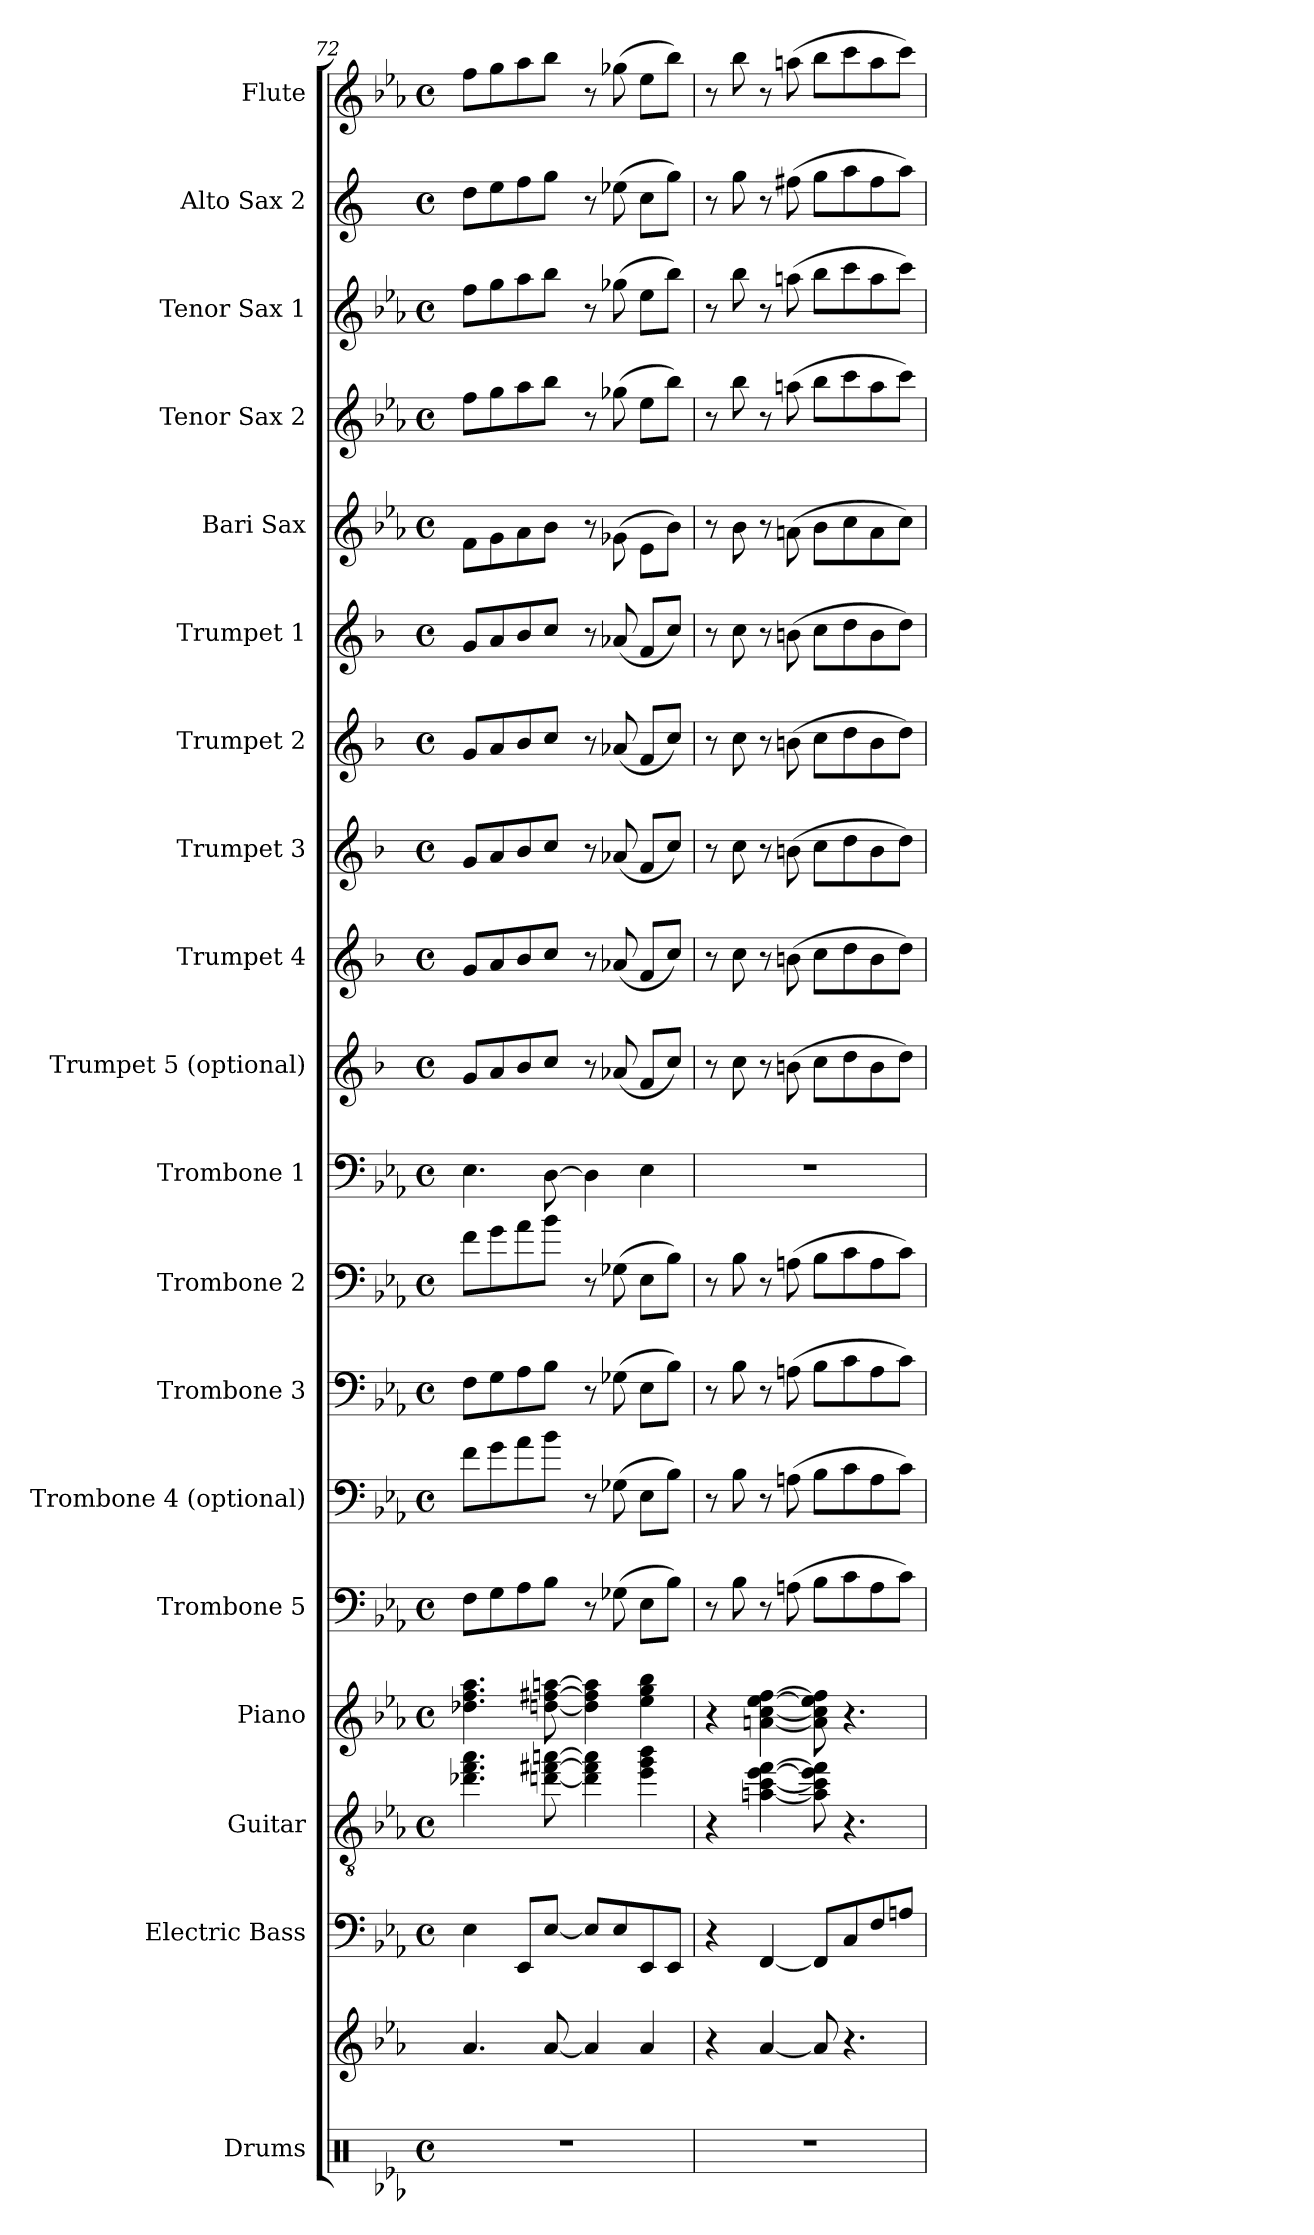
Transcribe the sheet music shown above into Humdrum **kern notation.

**kern	**kern	**kern	**kern	**kern	**kern	**kern	**kern	**kern	**kern	**kern	**kern	**kern	**kern	**kern	**kern	**kern	**kern	**kern	**kern
*part20	*part19	*part18	*part17	*part16	*part15	*part14	*part13	*part12	*part11	*part10	*part9	*part8	*part7	*part6	*part5	*part4	*part3	*part2	*part1
*staff20	*staff19	*staff18	*staff17	*staff16	*staff15	*staff14	*staff13	*staff12	*staff11	*staff10	*staff9	*staff8	*staff7	*staff6	*staff5	*staff4	*staff3	*staff2	*staff1
*I"Drums	*	*I"Electric Bass	*I"Guitar	*I"Piano	*I"Trombone 5	*I"Trombone 4 (optional)	*I"Trombone 3	*I"Trombone 2	*I"Trombone 1	*I"Trumpet 5 (optional)	*I"Trumpet 4	*I"Trumpet 3	*I"Trumpet 2	*I"Trumpet 1	*I"Bari Sax	*I"Tenor Sax 2	*I"Tenor Sax 1	*I"Alto Sax 2	*I"Flute
*	*	*	*	*I'Pno	*I'Trb	*I'Trb	*I'Trb	*I'Trb	*I'Trb	*I'Tpt	*I'Tpt	*I'Tpt	*I'Tpt	*I'Tpt	*	*I'T Sax	*I'T Sax	*I'A Sax	*I'Fl
*clefX	*clefG2	*clefF4	*clefGv2	*clefG2	*clefF4	*clefF4	*clefF4	*clefF4	*clefF4	*clefG2	*clefG2	*clefG2	*clefG2	*clefG2	*clefG2	*clefG2	*clefG2	*clefG2	*clefG2
*	*	*ITrd7c12	*	*	*	*	*	*	*	*ITrd1c2	*ITrd1c2	*ITrd1c2	*ITrd1c2	*ITrd1c2	*ITrd12c21	*ITrd8c14	*ITrd8c14	*ITrd5c9	*
*k[b-e-a-]	*k[b-e-a-]	*k[b-e-a-]	*k[b-e-a-]	*k[b-e-a-]	*k[b-e-a-]	*k[b-e-a-]	*k[b-e-a-]	*k[b-e-a-]	*k[b-e-a-]	*k[b-e-a-]	*k[b-e-a-]	*k[b-e-a-]	*k[b-e-a-]	*k[b-e-a-]	*k[b-e-a-]	*k[b-e-a-]	*k[b-e-a-]	*k[b-e-a-]	*k[b-e-a-]
*E-:	*E-:	*E-:	*E-:	*E-:	*E-:	*E-:	*E-:	*E-:	*E-:	*E-:	*E-:	*E-:	*E-:	*E-:	*E-:	*E-:	*E-:	*E-:	*E-:
*M4/4	*	*M4/4	*M4/4	*M4/4	*M4/4	*M4/4	*M4/4	*M4/4	*M4/4	*M4/4	*M4/4	*M4/4	*M4/4	*M4/4	*M4/4	*M4/4	*M4/4	*M4/4	*M4/4
*met(c)	*	*met(c)	*met(c)	*met(c)	*met(c)	*met(c)	*met(c)	*met(c)	*met(c)	*met(c)	*met(c)	*met(c)	*met(c)	*met(c)	*met(c)	*met(c)	*met(c)	*met(c)	*met(c)
=72	=72	=72	=72	=72	=72	=72	=72	=72	=72	=72	=72	=72	=72	=72	=72	=72	=72	=72	=72
1r	4.a-/	4EE-\	4.dd-X\ 4.ff\ 4.aa-\	4.dd-X\ 4.ff\ 4.aa-\	8F\L	8f\L	8F\L	8f\L	4.E-\	8f/L	8f/L	8f/L	8f/L	8f/L	8F\L	8f\L	8f\L	8f\L	8ff\L
.	.	.	.	.	8G\	8g\	8G\	8g\	.	8g/	8g/	8g/	8g/	8g/	8G\	8g\	8g\	8g\	8gg\
.	.	8EEE-/L	.	.	8A-\	8a-\	8A-\	8a-\	.	8a-/	8a-/	8a-/	8a-/	8a-/	8A-\	8a-\	8a-\	8a-\	8aa-\
.	[8a-/	[8EE-/J	[8ddn\ [8ff#\ [8aa\	[8ddn\ [8ff#\ [8aa\	8B-\J	8b-\J	8B-\J	8b-\J	[8D\	8b-/J	8b-/J	8b-/J	8b-/J	8b-/J	8B-\J	8b-\J	8b-\J	8b-\J	8bb-\J
.	4a-/]	8EE-/L]	4dd\] 4ff#\] 4aa\]	4dd\] 4ff#\] 4aa\]	8r	8r	8r	8r	4D\]	8r	8r	8r	8r	8r	8r	8r	8r	8r	8r
.	.	8EE-/	.	.	(>8G-X\	(>8G-X\	(>8G-X\	(>8G-X\	.	(<8g-X/	(<8g-X/	(<8g-X/	(<8g-X/	(<8g-X/	(>8G-X\	(>8g-X\	(>8g-X\	(>8g-X\	(>8gg-X\
.	4a-/	8EEE-/	4ee-\ 4gg\ 4bb-\	4ee-\ 4gg\ 4bb-\	8E-\L	8E-\L	8E-\L	8E-\L	4E-\	8e-/L	8e-/L	8e-/L	8e-/L	8e-/L	8E-\L	8e-\L	8e-\L	8e-\L	8ee-\L
.	.	8EEE-/J	.	.	8B-\J)	8B-\J)	8B-\J)	8B-\J)	.	8b-/J)	8b-/J)	8b-/J)	8b-/J)	8b-/J)	8B-\J)	8b-\J)	8b-\J)	8b-\J)	8bb-\J)
=73	=73	=73	=73	=73	=73	=73	=73	=73	=73	=73	=73	=73	=73	=73	=73	=73	=73	=73	=73
1r	4r	4r	4r	4r	8r	8r	8r	8r	1r	8r	8r	8r	8r	8r	8r	8r	8r	8r	8r
.	.	.	.	.	8B-\	8B-\	8B-\	8B-\	.	8b-\	8b-\	8b-\	8b-\	8b-\	8B-\	8b-\	8b-\	8b-\	8bb-\
.	[4a-/	[4FFF/	[4an\ [4cc\ [4ee-\ [4ff\	[4an\ [4cc\ [4ee-\ [4ff\	8r	8r	8r	8r	.	8r	8r	8r	8r	8r	8r	8r	8r	8r	8r
.	.	.	.	.	(>8An\	(>8An\	(>8An\	(>8An\	.	(>8an\	(>8an\	(>8an\	(>8an\	(>8an\	(>8An\	(>8an\	(>8an\	(>8an\	(>8aan\
.	8a-/]	8FFF/L]	8a\] 8cc\] 8ee-\] 8ff\]	8a\] 8cc\] 8ee-\] 8ff\]	8B-\L	8B-\L	8B-\L	8B-\L	.	8b-\L	8b-\L	8b-\L	8b-\L	8b-\L	8B-\L	8b-\L	8b-\L	8b-\L	8bb-\L
.	4.r	8CC/	4.r	4.r	8c\	8c\	8c\	8c\	.	8cc\	8cc\	8cc\	8cc\	8cc\	8c\	8cc\	8cc\	8cc\	8ccc\
.	.	8FF/	.	.	8A\	8A\	8A\	8A\	.	8a\	8a\	8a\	8a\	8a\	8A\	8a\	8a\	8a\	8aa\
.	.	8AAn/J	.	.	8c\J)	8c\J)	8c\J)	8c\J)	.	8cc\J)	8cc\J)	8cc\J)	8cc\J)	8cc\J)	8c\J)	8cc\J)	8cc\J)	8cc\J)	8ccc\J)
=	=	=	=	=	=	=	=	=	=	=	=	=	=	=	=	=	=	=	=
*-	*-	*-	*-	*-	*-	*-	*-	*-	*-	*-	*-	*-	*-	*-	*-	*-	*-	*-	*-
